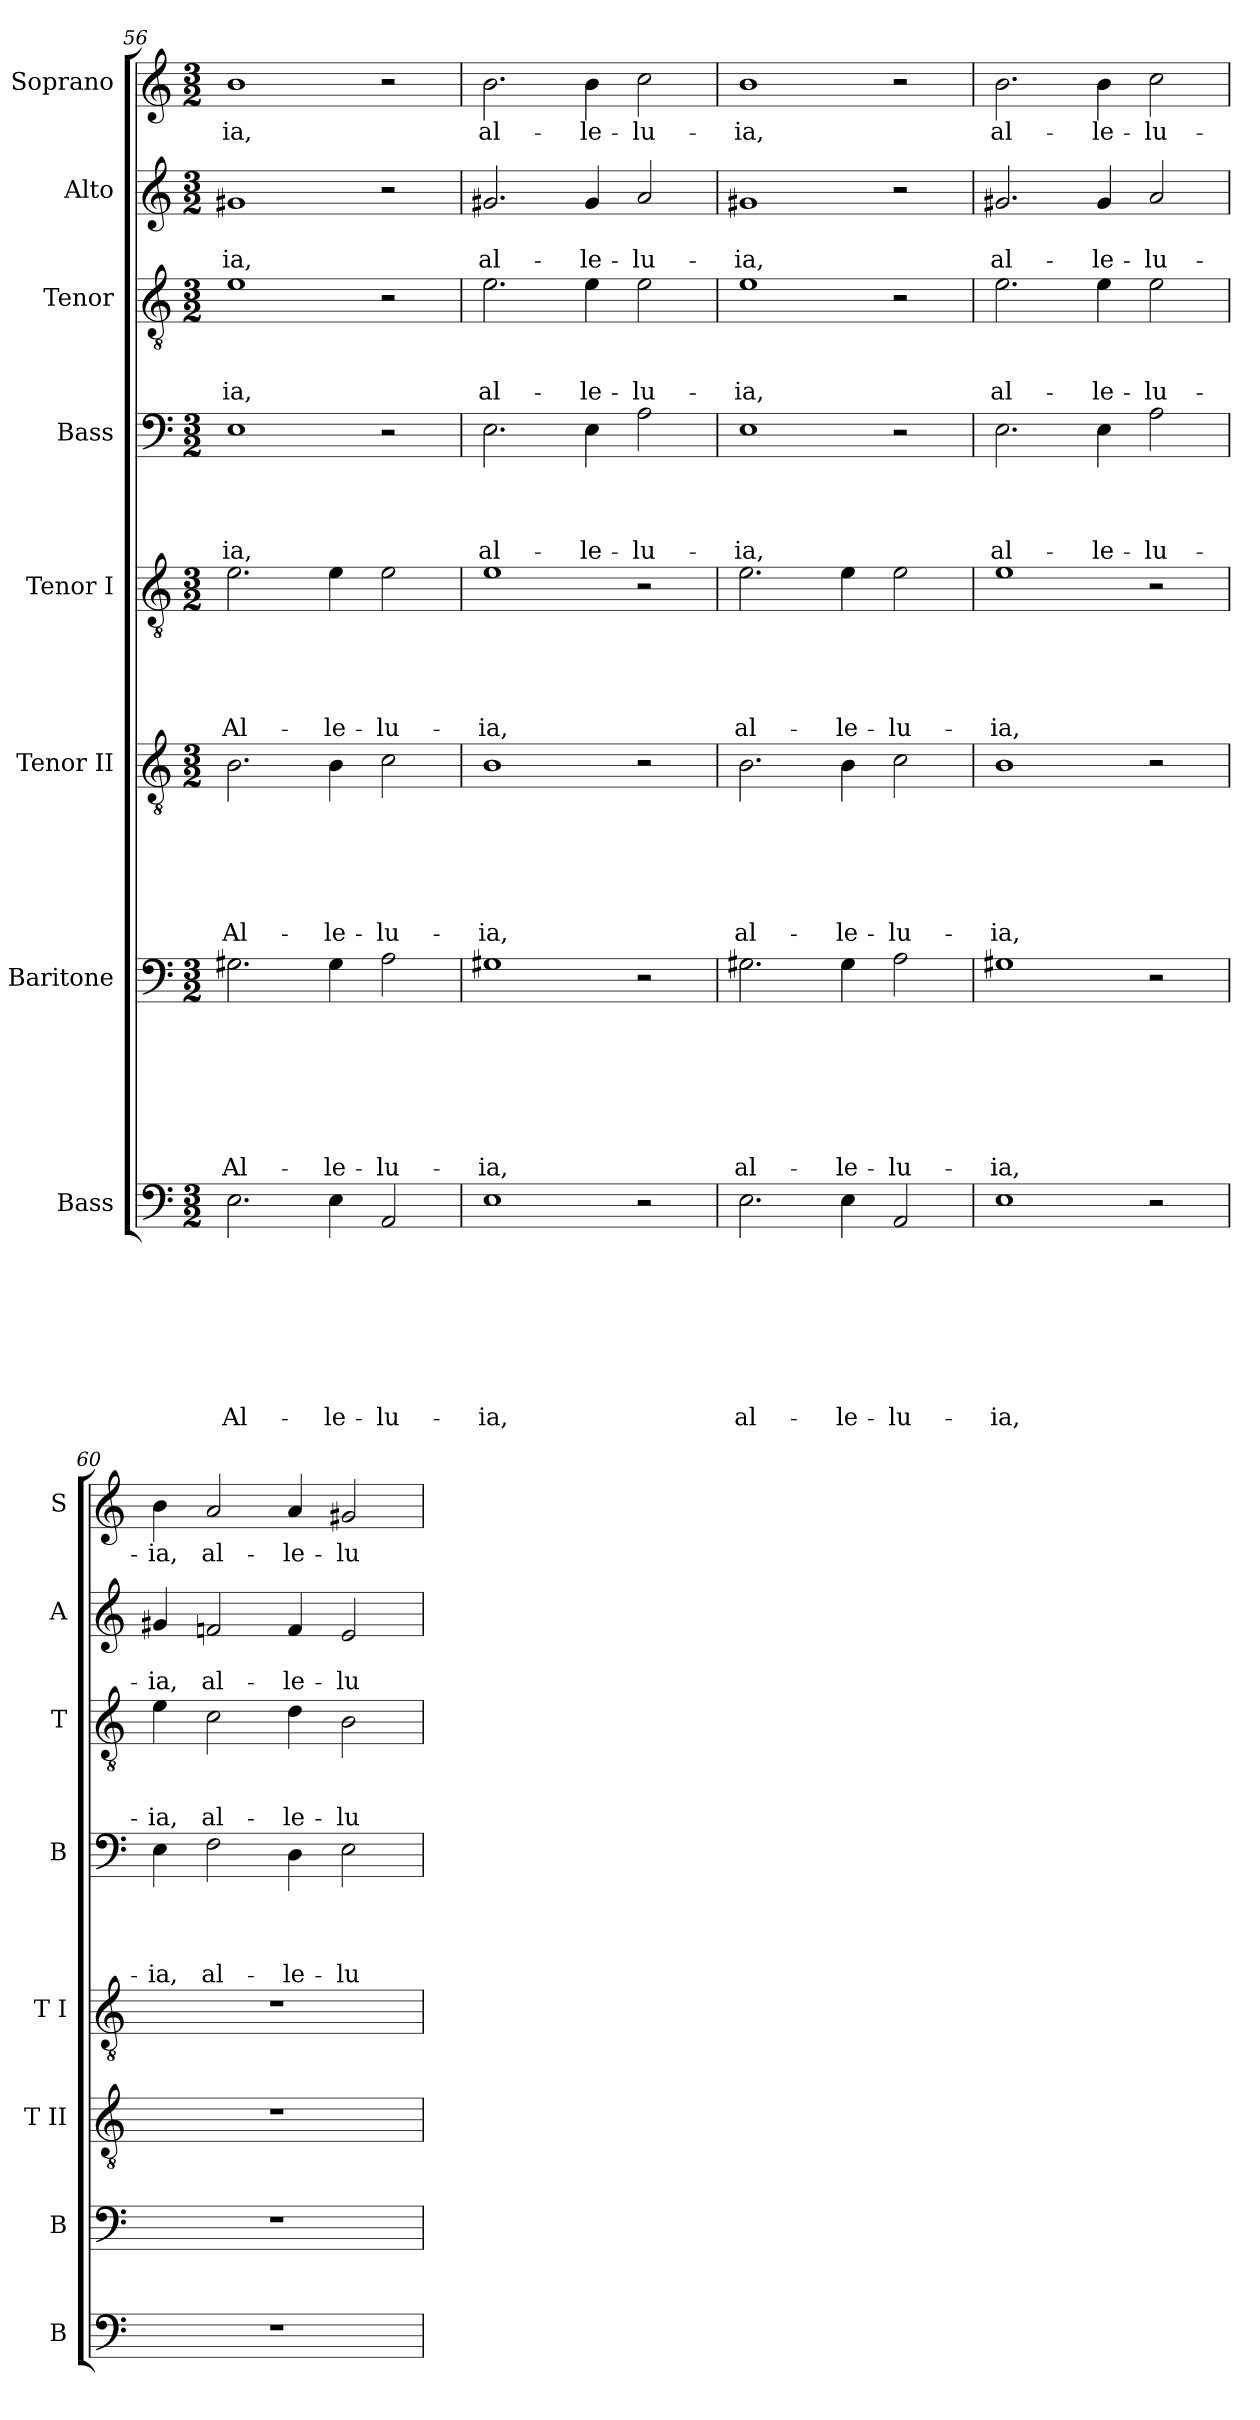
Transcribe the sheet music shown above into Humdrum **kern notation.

**kern	**text	**text	**text	**text	**text	**text	**text	**text	**kern	**text	**text	**text	**text	**text	**text	**text	**kern	**text	**text	**text	**text	**text	**text	**kern	**text	**text	**text	**text	**text	**kern	**text	**text	**text	**text	**kern	**text	**text	**text	**kern	**text	**text	**kern	**text
*part8	*part8	*part8	*part8	*part8	*part8	*part8	*part8	*part8	*part7	*part7	*part7	*part7	*part7	*part7	*part7	*part7	*part6	*part6	*part6	*part6	*part6	*part6	*part6	*part5	*part5	*part5	*part5	*part5	*part5	*part4	*part4	*part4	*part4	*part4	*part3	*part3	*part3	*part3	*part2	*part2	*part2	*part1	*part1
*staff8	*staff8	*staff8	*staff8	*staff8	*staff8	*staff8	*staff8	*staff8	*staff7	*staff7	*staff7	*staff7	*staff7	*staff7	*staff7	*staff7	*staff6	*staff6	*staff6	*staff6	*staff6	*staff6	*staff6	*staff5	*staff5	*staff5	*staff5	*staff5	*staff5	*staff4	*staff4	*staff4	*staff4	*staff4	*staff3	*staff3	*staff3	*staff3	*staff2	*staff2	*staff2	*staff1	*staff1
*I"Bass	*	*	*	*	*	*	*	*	*I"Baritone	*	*	*	*	*	*	*	*I"Tenor II	*	*	*	*	*	*	*I"Tenor I	*	*	*	*	*	*I"Bass	*	*	*	*	*I"Tenor	*	*	*	*I"Alto	*	*	*I"Soprano	*
*I'B	*	*	*	*	*	*	*	*	*I'B	*	*	*	*	*	*	*	*I'T II	*	*	*	*	*	*	*I'T I	*	*	*	*	*	*I'B	*	*	*	*	*I'T	*	*	*	*I'A	*	*	*I'S	*
*clefF4	*	*	*	*	*	*	*	*	*clefF4	*	*	*	*	*	*	*	*clefGv2	*	*	*	*	*	*	*clefGv2	*	*	*	*	*	*clefF4	*	*	*	*	*clefGv2	*	*	*	*clefG2	*	*	*clefG2	*
*k[]	*	*	*	*	*	*	*	*	*k[]	*	*	*	*	*	*	*	*k[]	*	*	*	*	*	*	*k[]	*	*	*	*	*	*k[]	*	*	*	*	*k[]	*	*	*	*k[]	*	*	*k[]	*
*C:	*	*	*	*	*	*	*	*	*C:	*	*	*	*	*	*	*	*C:	*	*	*	*	*	*	*C:	*	*	*	*	*	*C:	*	*	*	*	*C:	*	*	*	*C:	*	*	*C:	*
*M3/2	*	*	*	*	*	*	*	*	*M3/2	*	*	*	*	*	*	*	*M3/2	*	*	*	*	*	*	*M3/2	*	*	*	*	*	*M3/2	*	*	*	*	*M3/2	*	*	*	*M3/2	*	*	*M3/2	*
=56	=56	=56	=56	=56	=56	=56	=56	=56	=56	=56	=56	=56	=56	=56	=56	=56	=56	=56	=56	=56	=56	=56	=56	=56	=56	=56	=56	=56	=56	=56	=56	=56	=56	=56	=56	=56	=56	=56	=56	=56	=56	=56	=56
!	!	!	!	!	!	!	!	!LO:LY:b	!	!	!	!	!	!	!	!LO:LY:b	!	!	!	!	!	!	!LO:LY:b	!	!	!	!	!	!LO:LY:b	!	!	!	!	!LO:LY:b	!	!	!	!LO:LY:b	!	!	!LO:LY:b	!	!LO:LY:b
2.E\	.	.	.	.	.	.	.	Al-	2.G#X\	.	.	.	.	.	.	Al-	2.B\	.	.	.	.	.	Al-	2.e\	.	.	.	.	Al-	1E	.	.	.	-ia,	1e	.	.	-ia,	1g#X	.	-ia,	1b	-ia,
!	!	!	!	!	!	!	!	!LO:LY:b	!	!	!	!	!	!	!	!LO:LY:b	!	!	!	!	!	!	!LO:LY:b	!	!	!	!	!	!LO:LY:b	!	!	!	!	!	!	!	!	!	!	!	!	!	!
4E\	.	.	.	.	.	.	.	-le-	4G#\	.	.	.	.	.	.	-le-	4B\	.	.	.	.	.	-le-	4e\	.	.	.	.	-le-	.	.	.	.	.	.	.	.	.	.	.	.	.	.
!	!	!	!	!	!	!	!	!LO:LY:b	!	!	!	!	!	!	!	!LO:LY:b	!	!	!	!	!	!	!LO:LY:b	!	!	!	!	!	!LO:LY:b	!	!	!	!	!	!	!	!	!	!	!	!	!	!
2AA/	.	.	.	.	.	.	.	-lu-	2A\	.	.	.	.	.	.	-lu-	2c\	.	.	.	.	.	-lu-	2e\	.	.	.	.	-lu-	2r	.	.	.	.	2r	.	.	.	2r	.	.	2r	.
!!LO:PB:g=z
=57	=57	=57	=57	=57	=57	=57	=57	=57	=57	=57	=57	=57	=57	=57	=57	=57	=57	=57	=57	=57	=57	=57	=57	=57	=57	=57	=57	=57	=57	=57	=57	=57	=57	=57	=57	=57	=57	=57	=57	=57	=57	=57	=57
!	!	!	!	!	!	!	!	!LO:LY:b	!	!	!	!	!	!	!	!LO:LY:b	!	!	!	!	!	!	!LO:LY:b	!	!	!	!	!	!LO:LY:b	!	!	!	!	!LO:LY:b	!	!	!	!LO:LY:b	!	!	!LO:LY:b	!	!LO:LY:b
1E	.	.	.	.	.	.	.	-ia,	1G#X	.	.	.	.	.	.	-ia,	1B	.	.	.	.	.	-ia,	1e	.	.	.	.	-ia,	2.E\	.	.	.	al-	2.e\	.	.	al-	2.g#X/	.	al-	2.b\	al-
!	!	!	!	!	!	!	!	!	!	!	!	!	!	!	!	!	!	!	!	!	!	!	!	!	!	!	!	!	!	!	!	!	!	!LO:LY:b	!	!	!	!LO:LY:b	!	!	!LO:LY:b	!	!LO:LY:b
.	.	.	.	.	.	.	.	.	.	.	.	.	.	.	.	.	.	.	.	.	.	.	.	.	.	.	.	.	.	4E\	.	.	.	-le-	4e\	.	.	-le-	4g#/	.	-le-	4b\	-le-
!	!	!	!	!	!	!	!	!	!	!	!	!	!	!	!	!	!	!	!	!	!	!	!	!	!	!	!	!	!	!	!	!	!	!LO:LY:b	!	!	!	!LO:LY:b	!	!	!LO:LY:b	!	!LO:LY:b
2r	.	.	.	.	.	.	.	.	2r	.	.	.	.	.	.	.	2r	.	.	.	.	.	.	2r	.	.	.	.	.	2A\	.	.	.	-lu-	2e\	.	.	-lu-	2a/	.	-lu-	2cc\	-lu-
=58	=58	=58	=58	=58	=58	=58	=58	=58	=58	=58	=58	=58	=58	=58	=58	=58	=58	=58	=58	=58	=58	=58	=58	=58	=58	=58	=58	=58	=58	=58	=58	=58	=58	=58	=58	=58	=58	=58	=58	=58	=58	=58	=58
!	!	!	!	!	!	!	!	!LO:LY:b	!	!	!	!	!	!	!	!LO:LY:b	!	!	!	!	!	!	!LO:LY:b	!	!	!	!	!	!LO:LY:b	!	!	!	!	!LO:LY:b	!	!	!	!LO:LY:b	!	!	!LO:LY:b	!	!LO:LY:b
2.E\	.	.	.	.	.	.	.	al-	2.G#X\	.	.	.	.	.	.	al-	2.B\	.	.	.	.	.	al-	2.e\	.	.	.	.	al-	1E	.	.	.	-ia,	1e	.	.	-ia,	1g#X	.	-ia,	1b	-ia,
!	!	!	!	!	!	!	!	!LO:LY:b	!	!	!	!	!	!	!	!LO:LY:b	!	!	!	!	!	!	!LO:LY:b	!	!	!	!	!	!LO:LY:b	!	!	!	!	!	!	!	!	!	!	!	!	!	!
4E\	.	.	.	.	.	.	.	-le-	4G#\	.	.	.	.	.	.	-le-	4B\	.	.	.	.	.	-le-	4e\	.	.	.	.	-le-	.	.	.	.	.	.	.	.	.	.	.	.	.	.
!	!	!	!	!	!	!	!	!LO:LY:b	!	!	!	!	!	!	!	!LO:LY:b	!	!	!	!	!	!	!LO:LY:b	!	!	!	!	!	!LO:LY:b	!	!	!	!	!	!	!	!	!	!	!	!	!	!
2AA/	.	.	.	.	.	.	.	-lu-	2A\	.	.	.	.	.	.	-lu-	2c\	.	.	.	.	.	-lu-	2e\	.	.	.	.	-lu-	2r	.	.	.	.	2r	.	.	.	2r	.	.	2r	.
=59	=59	=59	=59	=59	=59	=59	=59	=59	=59	=59	=59	=59	=59	=59	=59	=59	=59	=59	=59	=59	=59	=59	=59	=59	=59	=59	=59	=59	=59	=59	=59	=59	=59	=59	=59	=59	=59	=59	=59	=59	=59	=59	=59
!	!	!	!	!	!	!	!	!LO:LY:b	!	!	!	!	!	!	!	!LO:LY:b	!	!	!	!	!	!	!LO:LY:b	!	!	!	!	!	!LO:LY:b	!	!	!	!	!LO:LY:b	!	!	!	!LO:LY:b	!	!	!LO:LY:b	!	!LO:LY:b
1E	.	.	.	.	.	.	.	-ia,	1G#X	.	.	.	.	.	.	-ia,	1B	.	.	.	.	.	-ia,	1e	.	.	.	.	-ia,	2.E\	.	.	.	al-	2.e\	.	.	al-	2.g#X/	.	al-	2.b\	al-
!	!	!	!	!	!	!	!	!	!	!	!	!	!	!	!	!	!	!	!	!	!	!	!	!	!	!	!	!	!	!	!	!	!	!LO:LY:b	!	!	!	!LO:LY:b	!	!	!LO:LY:b	!	!LO:LY:b
.	.	.	.	.	.	.	.	.	.	.	.	.	.	.	.	.	.	.	.	.	.	.	.	.	.	.	.	.	.	4E\	.	.	.	-le-	4e\	.	.	-le-	4g#/	.	-le-	4b\	-le-
!	!	!	!	!	!	!	!	!	!	!	!	!	!	!	!	!	!	!	!	!	!	!	!	!	!	!	!	!	!	!	!	!	!	!LO:LY:b	!	!	!	!LO:LY:b	!	!	!LO:LY:b	!	!LO:LY:b
2r	.	.	.	.	.	.	.	.	2r	.	.	.	.	.	.	.	2r	.	.	.	.	.	.	2r	.	.	.	.	.	2A\	.	.	.	-lu-	2e\	.	.	-lu-	2a/	.	-lu-	2cc\	-lu-
=60	=60	=60	=60	=60	=60	=60	=60	=60	=60	=60	=60	=60	=60	=60	=60	=60	=60	=60	=60	=60	=60	=60	=60	=60	=60	=60	=60	=60	=60	=60	=60	=60	=60	=60	=60	=60	=60	=60	=60	=60	=60	=60	=60
!LO:N:vis=1	!	!	!	!	!	!	!	!	!LO:N:vis=1	!	!	!	!	!	!	!	!LO:N:vis=1	!	!	!	!	!	!	!LO:N:vis=1	!	!	!	!	!	!	!	!	!	!LO:LY:b	!	!	!	!LO:LY:b	!	!	!LO:LY:b	!	!LO:LY:b
1.r	.	.	.	.	.	.	.	.	1.r	.	.	.	.	.	.	.	1.r	.	.	.	.	.	.	1.r	.	.	.	.	.	4E\	.	.	.	-ia,	4e\	.	.	-ia,	4g#X/	.	-ia,	4b\	-ia,
!	!	!	!	!	!	!	!	!	!	!	!	!	!	!	!	!	!	!	!	!	!	!	!	!	!	!	!	!	!	!	!	!	!	!LO:LY:b	!	!	!	!LO:LY:b	!	!	!LO:LY:b	!	!LO:LY:b
.	.	.	.	.	.	.	.	.	.	.	.	.	.	.	.	.	.	.	.	.	.	.	.	.	.	.	.	.	.	2F\	.	.	.	al-	2c\	.	.	al-	2fn/	.	al-	2a/	al-
!	!	!	!	!	!	!	!	!	!	!	!	!	!	!	!	!	!	!	!	!	!	!	!	!	!	!	!	!	!	!	!	!	!	!LO:LY:b	!	!	!	!LO:LY:b	!	!	!LO:LY:b	!	!LO:LY:b
.	.	.	.	.	.	.	.	.	.	.	.	.	.	.	.	.	.	.	.	.	.	.	.	.	.	.	.	.	.	4D\	.	.	.	-le-	4d\	.	.	-le-	4f/	.	-le-	4a/	-le-
!	!	!	!	!	!	!	!	!	!	!	!	!	!	!	!	!	!	!	!	!	!	!	!	!	!	!	!	!	!	!	!	!	!	!LO:LY:b	!	!	!	!LO:LY:b	!	!	!LO:LY:b	!	!LO:LY:b
.	.	.	.	.	.	.	.	.	.	.	.	.	.	.	.	.	.	.	.	.	.	.	.	.	.	.	.	.	.	2E\	.	.	.	-lu-	2B\	.	.	-lu-	2e/	.	-lu-	2g#X/	-lu-
=	=	=	=	=	=	=	=	=	=	=	=	=	=	=	=	=	=	=	=	=	=	=	=	=	=	=	=	=	=	=	=	=	=	=	=	=	=	=	=	=	=	=	=
*-	*-	*-	*-	*-	*-	*-	*-	*-	*-	*-	*-	*-	*-	*-	*-	*-	*-	*-	*-	*-	*-	*-	*-	*-	*-	*-	*-	*-	*-	*-	*-	*-	*-	*-	*-	*-	*-	*-	*-	*-	*-	*-	*-
